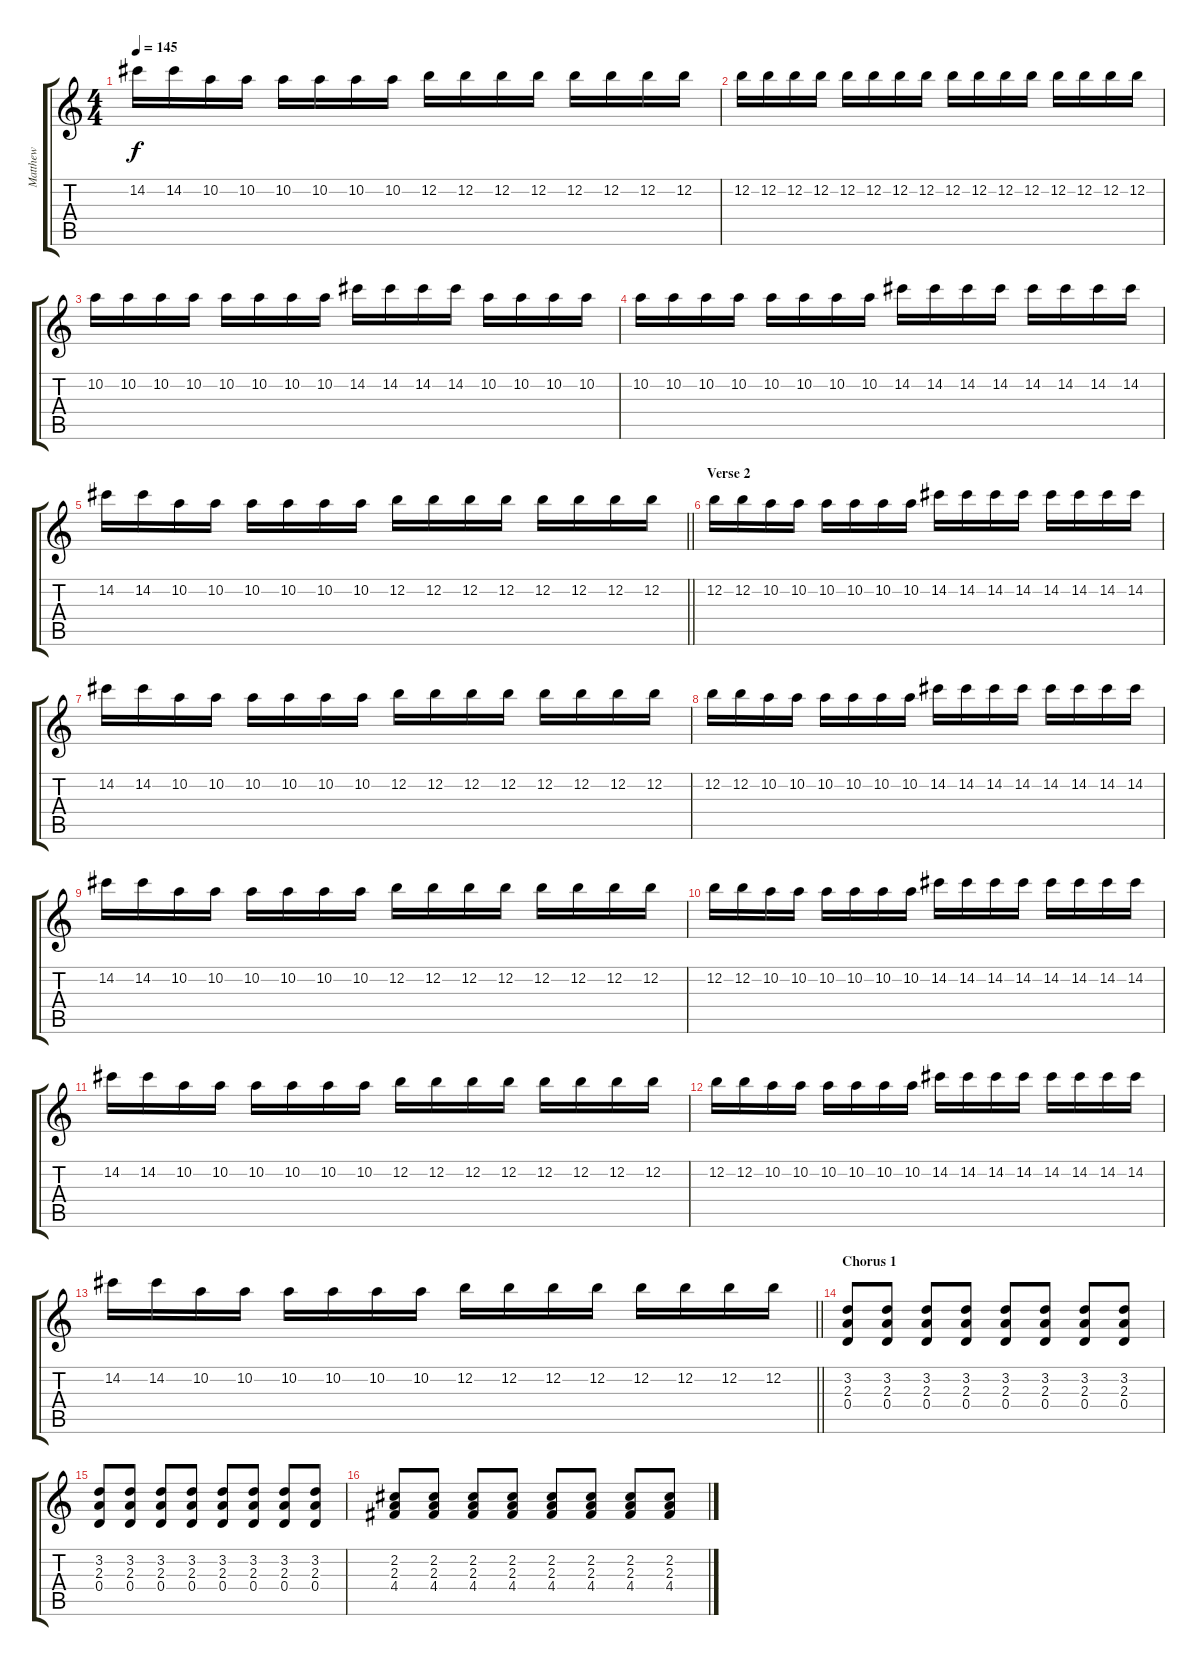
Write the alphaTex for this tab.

\track ("Matthew" "Matthew") {instrument overdrivenguitar}
\staff {score tabs}
\tuning (E4 B3 G3 D3 A2 E2) {hide}
\ts (4 4)
\tempo 145
\clef g2
\ks c
14.2.16{dy f} 14.2.16 10.2.16 10.2.16 10.2.16 10.2.16 10.2.16 10.2.16 12.2.16 12.2.16 12.2.16 12.2.16 12.2.16 12.2.16 12.2.16 12.2.16 |
12.2.16 12.2.16 12.2.16 12.2.16 12.2.16 12.2.16 12.2.16 12.2.16 12.2.16 12.2.16 12.2.16 12.2.16 12.2.16 12.2.16 12.2.16 12.2.16 |
10.2.16 10.2.16 10.2.16 10.2.16 10.2.16 10.2.16 10.2.16 10.2.16 14.2.16 14.2.16 14.2.16 14.2.16 10.2.16 10.2.16 10.2.16 10.2.16 |
10.2.16 10.2.16 10.2.16 10.2.16 10.2.16 10.2.16 10.2.16 10.2.16 14.2.16 14.2.16 14.2.16 14.2.16 14.2.16 14.2.16 14.2.16 14.2.16 |
\barLineRight lightlight
14.2.16 14.2.16 10.2.16 10.2.16 10.2.16 10.2.16 10.2.16 10.2.16 12.2.16 12.2.16 12.2.16 12.2.16 12.2.16 12.2.16 12.2.16 12.2.16 |
\section ("" "Verse 2")
12.2.16 12.2.16 10.2.16 10.2.16 10.2.16 10.2.16 10.2.16 10.2.16 14.2.16 14.2.16 14.2.16 14.2.16 14.2.16 14.2.16 14.2.16 14.2.16 |
14.2.16 14.2.16 10.2.16 10.2.16 10.2.16 10.2.16 10.2.16 10.2.16 12.2.16 12.2.16 12.2.16 12.2.16 12.2.16 12.2.16 12.2.16 12.2.16 |
12.2.16 12.2.16 10.2.16 10.2.16 10.2.16 10.2.16 10.2.16 10.2.16 14.2.16 14.2.16 14.2.16 14.2.16 14.2.16 14.2.16 14.2.16 14.2.16 |
14.2.16 14.2.16 10.2.16 10.2.16 10.2.16 10.2.16 10.2.16 10.2.16 12.2.16 12.2.16 12.2.16 12.2.16 12.2.16 12.2.16 12.2.16 12.2.16 |
12.2.16 12.2.16 10.2.16 10.2.16 10.2.16 10.2.16 10.2.16 10.2.16 14.2.16 14.2.16 14.2.16 14.2.16 14.2.16 14.2.16 14.2.16 14.2.16 |
14.2.16 14.2.16 10.2.16 10.2.16 10.2.16 10.2.16 10.2.16 10.2.16 12.2.16 12.2.16 12.2.16 12.2.16 12.2.16 12.2.16 12.2.16 12.2.16 |
12.2.16 12.2.16 10.2.16 10.2.16 10.2.16 10.2.16 10.2.16 10.2.16 14.2.16 14.2.16 14.2.16 14.2.16 14.2.16 14.2.16 14.2.16 14.2.16 |
\barLineRight lightlight
14.2.16 14.2.16 10.2.16 10.2.16 10.2.16 10.2.16 10.2.16 10.2.16 12.2.16 12.2.16 12.2.16 12.2.16 12.2.16 12.2.16 12.2.16 12.2.16 |
\section ("" "Chorus 1")
(3.2 2.3 0.4).8{instrument overdrivenguitar} (3.2 2.3 0.4).8 (3.2 2.3 0.4).8 (3.2 2.3 0.4).8 (3.2 2.3 0.4).8 (3.2 2.3 0.4).8 (3.2 2.3 0.4).8 (3.2 2.3 0.4).8 |
(3.2 2.3 0.4).8 (3.2 2.3 0.4).8 (3.2 2.3 0.4).8 (3.2 2.3 0.4).8 (3.2 2.3 0.4).8 (3.2 2.3 0.4).8 (3.2 2.3 0.4).8 (3.2 2.3 0.4).8 |
(2.2 2.3 4.4).8 (2.2 2.3 4.4).8 (2.2 2.3 4.4).8 (2.2 2.3 4.4).8 (2.2 2.3 4.4).8 (2.2 2.3 4.4).8 (2.2 2.3 4.4).8 (2.2 2.3 4.4).8
